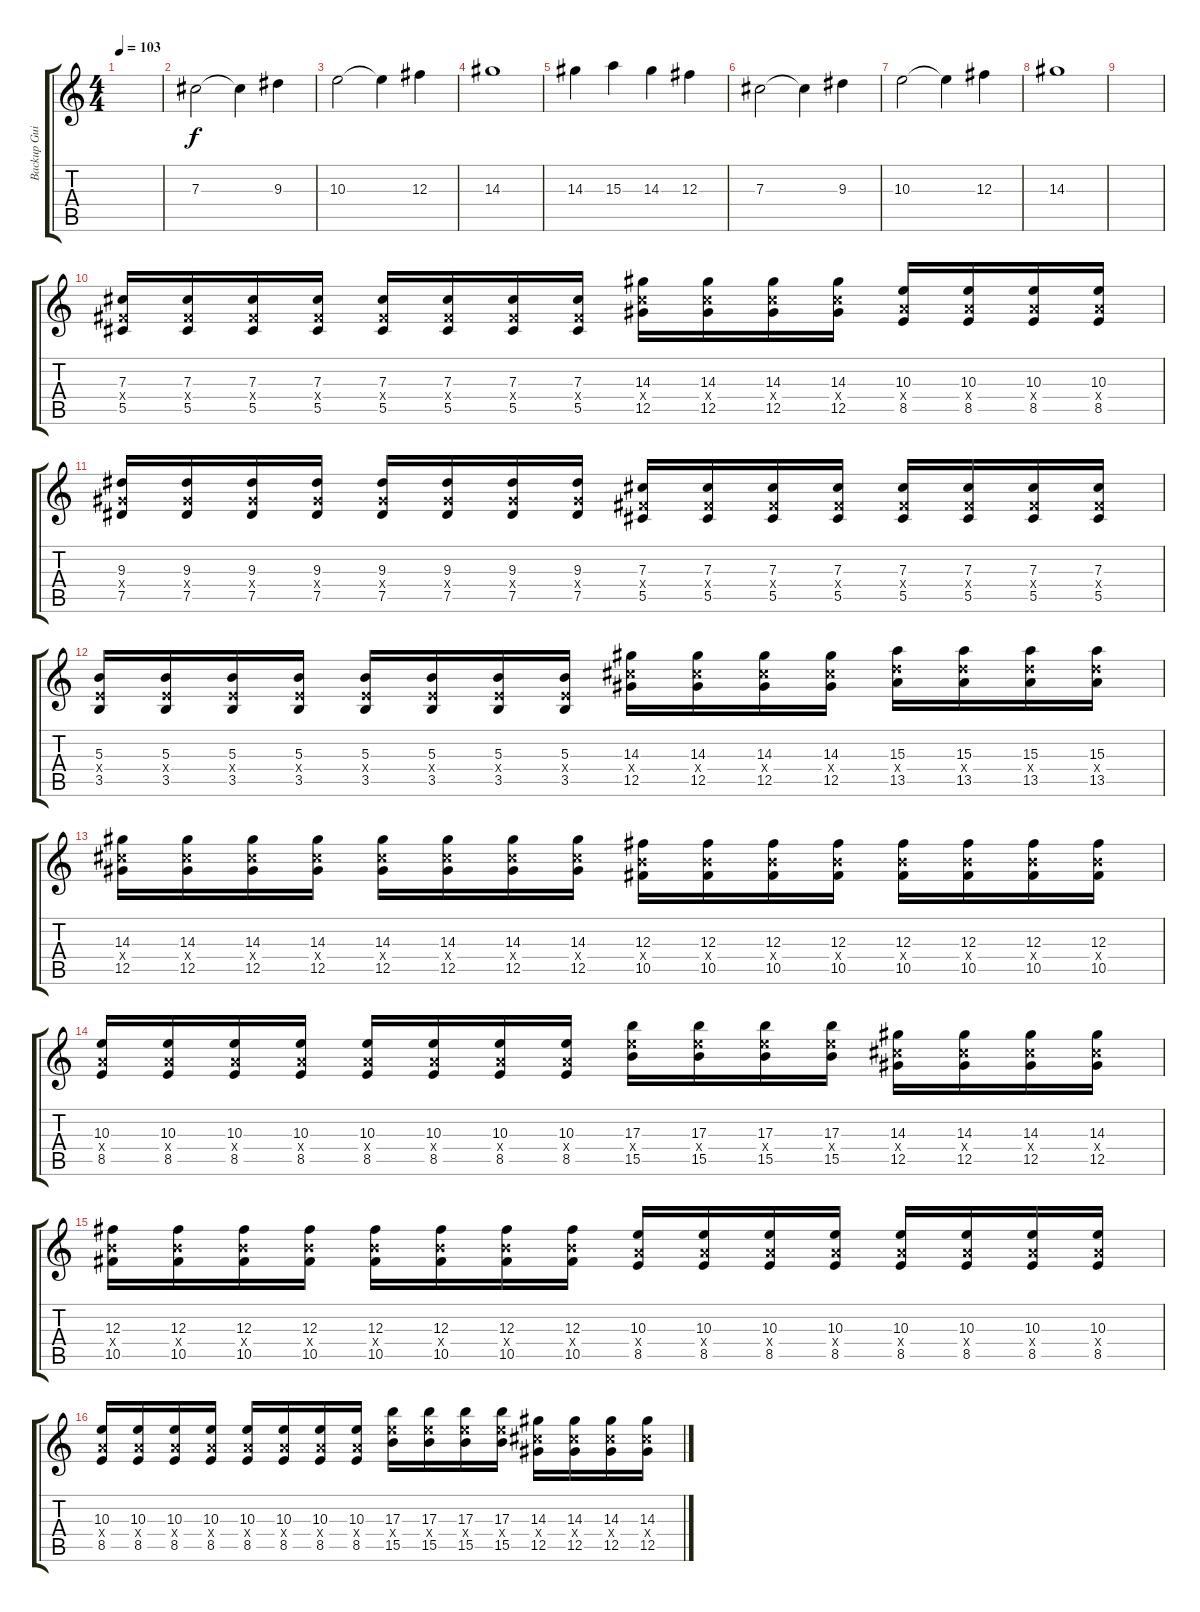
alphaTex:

\track ("Backup Guitar" "Backup Gui") {instrument distortionguitar}
\staff {score tabs}
\tuning (Eb4 Bb3 Gb3 Db3 Ab2 Db2) {hide}
\ts (4 4)
\tempo 103
\clef g2
\ks c
|
7.3.2 7.3{t}.4 9.3.4 |
10.3.2 10.3{t}.4 12.3.4 |
14.3.1 |
14.3.4 15.3.4 14.3.4 12.3.4 |
7.3.2 7.3{t}.4 9.3.4 |
10.3.2 10.3{t}.4 12.3.4 |
14.3.1 |
|
(7.3 5.4{x} 5.5).16 (7.3 5.4{x} 5.5).16 (7.3 5.4{x} 5.5).16 (7.3 5.4{x} 5.5).16 (7.3 5.4{x} 5.5).16 (7.3 5.4{x} 5.5).16 (7.3 5.4{x} 5.5).16 (7.3 5.4{x} 5.5).16 (14.3 12.4{x} 12.5).16 (14.3 12.4{x} 12.5).16 (14.3 12.4{x} 12.5).16 (14.3 12.4{x} 12.5).16 (10.3 8.4{x} 8.5).16 (10.3 8.4{x} 8.5).16 (10.3 8.4{x} 8.5).16 (10.3 8.4{x} 8.5).16 |
(9.3 7.4{x} 7.5).16 (9.3 7.4{x} 7.5).16 (9.3 7.4{x} 7.5).16 (9.3 7.4{x} 7.5).16 (9.3 7.4{x} 7.5).16 (9.3 7.4{x} 7.5).16 (9.3 7.4{x} 7.5).16 (9.3 7.4{x} 7.5).16 (7.3 5.4{x} 5.5).16 (7.3 5.4{x} 5.5).16 (7.3 5.4{x} 5.5).16 (7.3 5.4{x} 5.5).16 (7.3 5.4{x} 5.5).16 (7.3 5.4{x} 5.5).16 (7.3 5.4{x} 5.5).16 (7.3 5.4{x} 5.5).16 |
(5.3 3.4{x} 3.5).16 (5.3 3.4{x} 3.5).16 (5.3 3.4{x} 3.5).16 (5.3 3.4{x} 3.5).16 (5.3 3.4{x} 3.5).16 (5.3 3.4{x} 3.5).16 (5.3 3.4{x} 3.5).16 (5.3 3.4{x} 3.5).16 (14.3 12.4{x} 12.5).16 (14.3 12.4{x} 12.5).16 (14.3 12.4{x} 12.5).16 (14.3 12.4{x} 12.5).16 (15.3 13.4{x} 13.5).16 (15.3 13.4{x} 13.5).16 (15.3 13.4{x} 13.5).16 (15.3 13.4{x} 13.5).16 |
(14.3 12.4{x} 12.5).16 (14.3 12.4{x} 12.5).16 (14.3 12.4{x} 12.5).16 (14.3 12.4{x} 12.5).16 (14.3 12.4{x} 12.5).16 (14.3 12.4{x} 12.5).16 (14.3 12.4{x} 12.5).16 (14.3 12.4{x} 12.5).16 (12.3 10.4{x} 10.5).16 (12.3 10.4{x} 10.5).16 (12.3 10.4{x} 10.5).16 (12.3 10.4{x} 10.5).16 (12.3 10.4{x} 10.5).16 (12.3 10.4{x} 10.5).16 (12.3 10.4{x} 10.5).16 (12.3 10.4{x} 10.5).16 |
(10.3 8.4{x} 8.5).16 (10.3 8.4{x} 8.5).16 (10.3 8.4{x} 8.5).16 (10.3 8.4{x} 8.5).16 (10.3 8.4{x} 8.5).16 (10.3 8.4{x} 8.5).16 (10.3 8.4{x} 8.5).16 (10.3 8.4{x} 8.5).16 (17.3 15.4{x} 15.5).16 (17.3 15.4{x} 15.5).16 (17.3 15.4{x} 15.5).16 (17.3 15.4{x} 15.5).16 (14.3 12.4{x} 12.5).16 (14.3 12.4{x} 12.5).16 (14.3 12.4{x} 12.5).16 (14.3 12.4{x} 12.5).16 |
(12.3 10.4{x} 10.5).16 (12.3 10.4{x} 10.5).16 (12.3 10.4{x} 10.5).16 (12.3 10.4{x} 10.5).16 (12.3 10.4{x} 10.5).16 (12.3 10.4{x} 10.5).16 (12.3 10.4{x} 10.5).16 (12.3 10.4{x} 10.5).16 (10.3 8.4{x} 8.5).16 (10.3 8.4{x} 8.5).16 (10.3 8.4{x} 8.5).16 (10.3 8.4{x} 8.5).16 (10.3 8.4{x} 8.5).16 (10.3 8.4{x} 8.5).16 (10.3 8.4{x} 8.5).16 (10.3 8.4{x} 8.5).16 |
(10.3 8.4{x} 8.5).16 (10.3 8.4{x} 8.5).16 (10.3 8.4{x} 8.5).16 (10.3 8.4{x} 8.5).16 (10.3 8.4{x} 8.5).16 (10.3 8.4{x} 8.5).16 (10.3 8.4{x} 8.5).16 (10.3 8.4{x} 8.5).16 (17.3 15.4{x} 15.5).16 (17.3 15.4{x} 15.5).16 (17.3 15.4{x} 15.5).16 (17.3 15.4{x} 15.5).16 (14.3 12.4{x} 12.5).16 (14.3 12.4{x} 12.5).16 (14.3 12.4{x} 12.5).16 (14.3 12.4{x} 12.5).16
